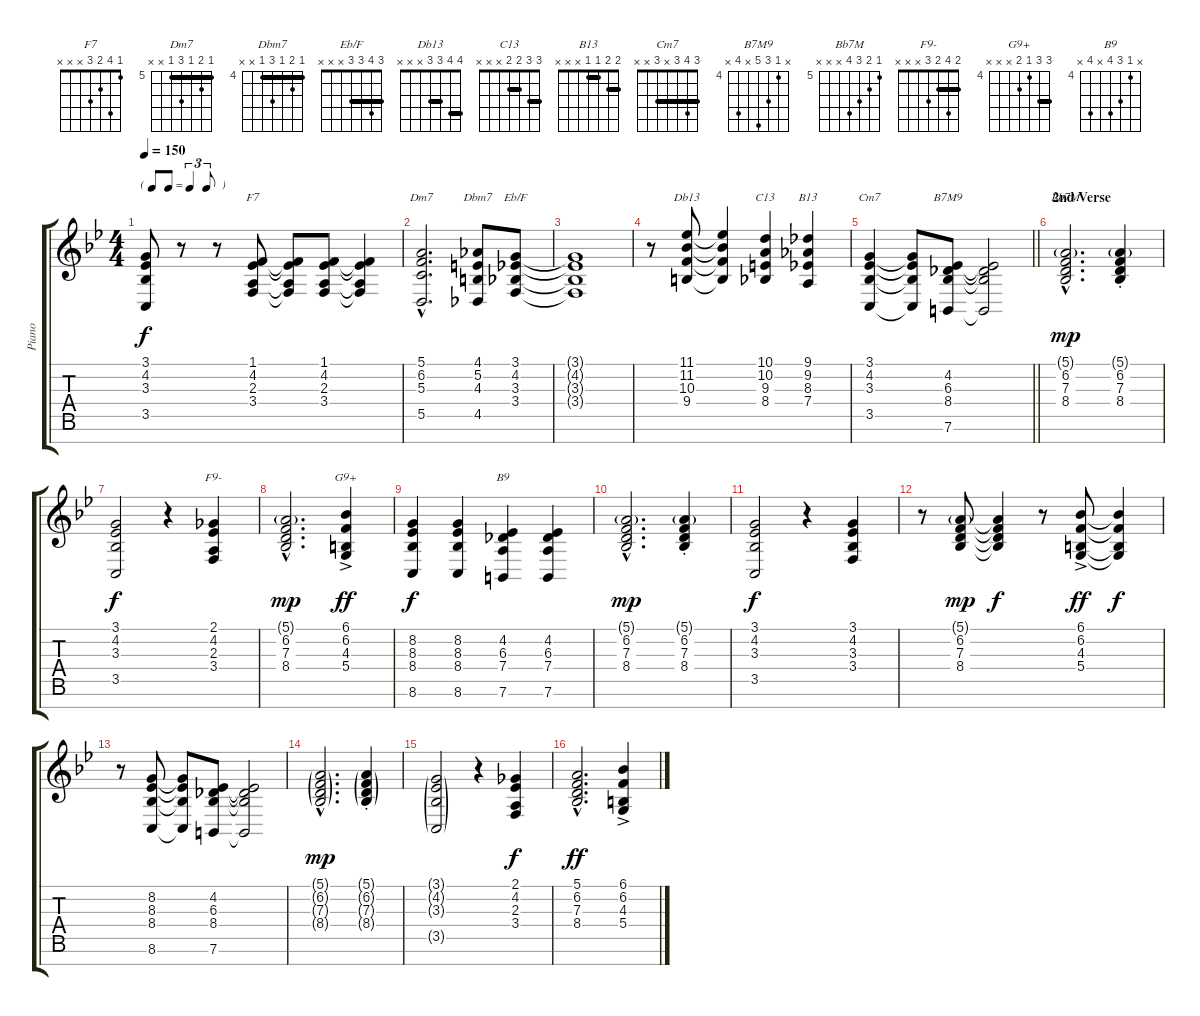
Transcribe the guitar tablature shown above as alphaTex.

\track ("Piano" "Piano") {instrument acousticgrandpiano}
\staff {score tabs}
\tuning (E4 B3 G3 D3 A2 E2 B1) {hide}
\chord ("F7" 1 4 2 3 x x x)
\chord ("Dm7" 5 6 5 7 5 x x) {firstfret 5 barre 5}
\chord ("Dbm7" 4 5 4 6 4 x x) {firstfret 4 barre 4}
\chord ("Eb/F" 3 4 3 3 x x x) {barre 3}
\chord ("Db13" 4 4 3 3 x x x) {barre (3 4)}
\chord ("C13" 3 3 2 2 x x x) {barre (2 3)}
\chord ("B13" 2 2 1 1 x x x) {barre (1 2)}
\chord ("Cm7" 3 4 3 x 3 x x) {barre 3}
\chord ("B7M9" x 4 6 8 x 7 x) {firstfret 4}
\chord ("Bb7M" 5 6 7 8 x x x) {firstfret 5}
\chord ("F9-" 2 4 2 3 x x x) {barre 2}
\chord ("G9+" 6 6 4 5 x x x) {firstfret 4 barre 6}
\chord ("B9" x 4 6 7 x 7 x) {firstfret 4}
\ts (4 4)
\tf triplet8th
\tempo 150
\clef g2
\ks bb
(3.1{t} 4.2{t} 3.3{t} 3.5{t}).8{dy f} r.8 r.8 (1.1 4.2 2.3 3.4).8{ch "F7"} (1.1{t} 4.2{t} 2.3{t} 3.4{t}).8 (1.1 4.2 2.3 3.4).8 (1.1{t} 4.2{t} 2.3{t} 3.4{t}).4 |
(5.1{hac} 6.2{hac} 5.3{hac} 5.5{hac}).2{d ch "Dm7"} (4.1 5.2 4.3 4.5).8{ch "Dbm7"} (3.1 4.2 3.3 3.4).8{ch "Eb/F"} |
(3.1{t} 4.2{t} 3.3{t} 3.4{t}).1 |
r.8 (11.1 11.2 10.3 9.4).8{ch "Db13"} (11.1{t} 11.2{t} 10.3{t} 9.4{t}).4 (10.1 10.2 9.3 8.4).4{ch "C13"} (9.1 9.2 8.3 7.4).4{ch "B13"} |
\barLineRight lightlight
(3.1 4.2 3.3 3.5).4{ch "Cm7"} (3.1{t} 4.2{t} 3.3{t} 3.5{t}).8 (4.2 6.3 8.4 7.6).8{ch "B7M9"} (4.2{t} 6.3{t} 8.4{t} 7.6{t}).2 |
\section ("" "2nd Verse")
(5.1{g hac} 6.2{hac} 7.3{hac} 8.4{hac}).2{d ch "Bb7M" dy mp} (5.1{g st} 6.2{st} 7.3{st} 8.4{st}).4 |
(3.1 4.2 3.3 3.5).2{dy f} r.4 (2.1 4.2 2.3 3.4).4{ch "F9-"} |
(5.1{g hac} 6.2{hac} 7.3{hac} 8.4{hac}).2{d dy mp} (6.1{ac} 6.2 4.3 5.4).4{ch "G9+" dy ff} |
(8.2 8.3 8.4 8.6).4{dy f} (8.2 8.3 8.4 8.6).4 (4.2 6.3 7.4 7.6).4{ch "B9"} (4.2 6.3 7.4 7.6).4 |
(5.1{g hac} 6.2{hac} 7.3{hac} 8.4{hac}).2{d dy mp} (5.1{g st} 6.2{st} 7.3{st} 8.4{st}).4 |
(3.1 4.2 3.3 3.5).2{dy f} r.4 (3.1 4.2 3.3 3.4).4 |
r.8 (5.1{g} 6.2 7.3 8.4).8{dy mp} (5.1{t} 6.2{t} 7.3{t} 8.4{t}).4{dy f} r.8 (6.1{ac} 6.2 4.3 5.4).8{dy ff} (6.1{t} 6.2{t} 4.3{t} 5.4{t}).4{dy f} |
r.8 (8.2 8.3 8.4 8.6).8 (8.2{t} 8.3{t} 8.4{t} 8.6{t}).8 (4.2 6.3 8.4 7.6).8 (4.2{t} 6.3{t} 8.4{t} 7.6{t}).2 |
(5.1{g hac} 6.2{g hac} 7.3{g hac} 8.4{g hac}).2{d dy mp} (5.1{g st} 6.2{g st} 7.3{g st} 8.4{g st}).4 |
(3.1{g} 4.2{g} 3.3{g} 3.5{g}).2 r.4 (2.1 4.2 2.3 3.4).4{dy f} |
(5.1{hac} 6.2{hac} 7.3{hac} 8.4{hac}).2{d dy ff} (6.1{ac} 6.2 4.3 5.4).4
